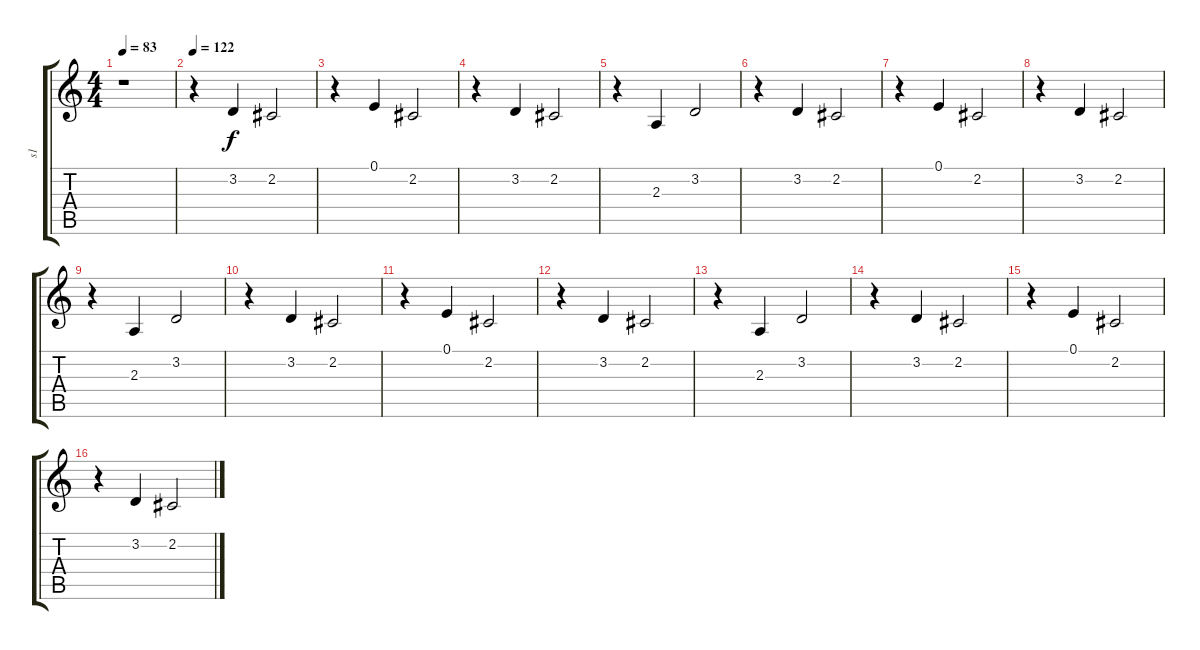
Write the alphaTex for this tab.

\track ("s1" "s1") {instrument fx4atmosphere}
\staff {score tabs}
\tuning (E4 B3 G3 D3 A2 E2) {hide}
\ts (4 4)
\tempo 83
\clef g2
\ks c
r.1{dy f} |
\tempo 122
r.4 3.2.4{volume 16} 2.2.2 |
r.4 0.1.4 2.2.2 |
r.4 3.2.4 2.2.2 |
r.4 2.3.4 3.2.2 |
r.4 3.2.4 2.2.2 |
r.4 0.1.4 2.2.2 |
r.4 3.2.4 2.2.2 |
r.4 2.3.4 3.2.2 |
r.4 3.2.4 2.2.2 |
r.4 0.1.4 2.2.2 |
r.4 3.2.4 2.2.2 |
r.4 2.3.4 3.2.2 |
r.4 3.2.4 2.2.2 |
r.4 0.1.4 2.2.2 |
r.4 3.2.4 2.2.2
